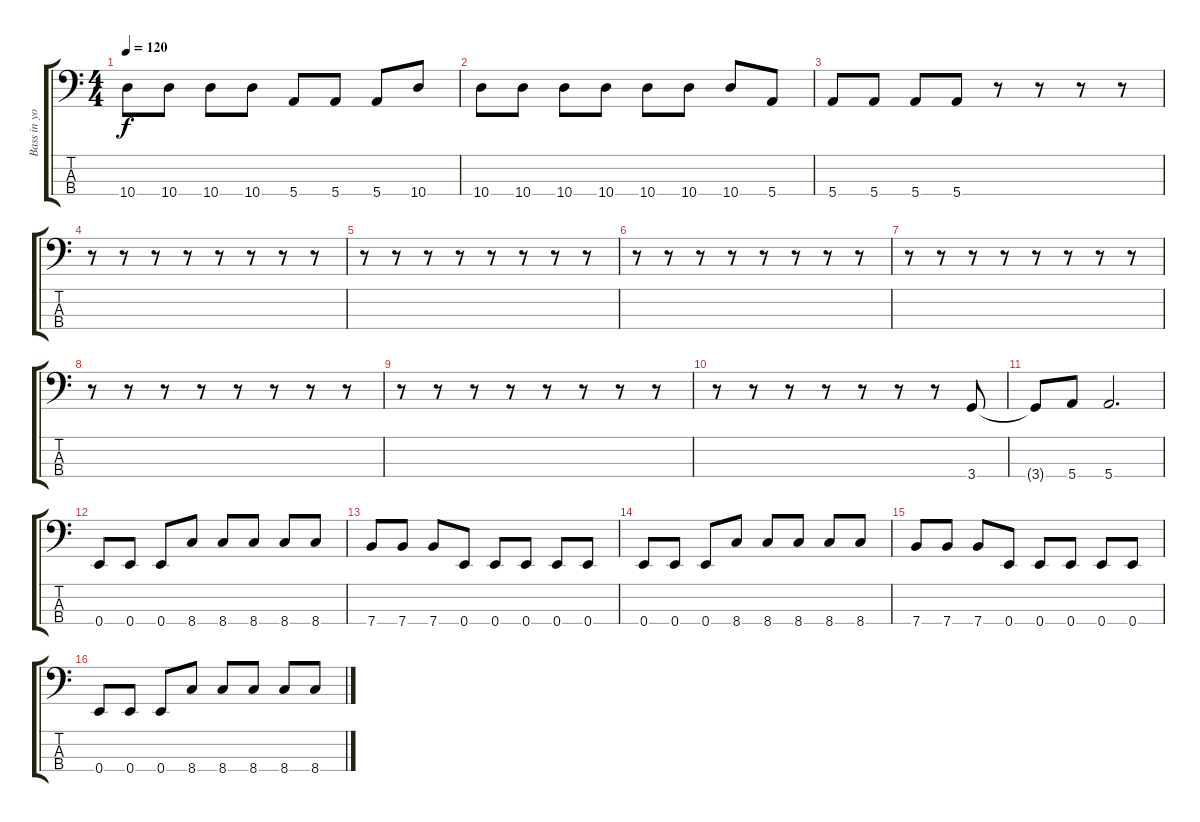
\track ("Bass in your face" "Bass in yo") {instrument electricbasspick}
\staff {score tabs}
\tuning (G2 D2 A1 E1) {hide}
\ts (4 4)
\tempo 120
\clef f4
\ks c
10.4.8{dy f} 10.4.8 10.4.8 10.4.8 5.4.8 5.4.8 5.4.8 10.4.8 |
10.4.8 10.4.8 10.4.8 10.4.8 10.4.8 10.4.8 10.4.8 5.4.8 |
5.4.8 5.4.8 5.4.8 5.4.8 r.8 r.8 r.8 r.8 |
r.8 r.8 r.8 r.8 r.8 r.8 r.8 r.8 |
r.8 r.8 r.8 r.8 r.8 r.8 r.8 r.8 |
r.8 r.8 r.8 r.8 r.8 r.8 r.8 r.8 |
r.8 r.8 r.8 r.8 r.8 r.8 r.8 r.8 |
r.8 r.8 r.8 r.8 r.8 r.8 r.8 r.8 |
r.8 r.8 r.8 r.8 r.8 r.8 r.8 r.8 |
r.8 r.8 r.8 r.8 r.8 r.8 r.8 3.4.8 |
3.4{t}.8 5.4.8 5.4.2{d} |
0.4.8 0.4.8 0.4.8 8.4.8 8.4.8 8.4.8 8.4.8 8.4.8 |
7.4.8 7.4.8 7.4.8 0.4.8 0.4.8 0.4.8 0.4.8 0.4.8 |
0.4.8 0.4.8 0.4.8 8.4.8 8.4.8 8.4.8 8.4.8 8.4.8 |
7.4.8 7.4.8 7.4.8 0.4.8 0.4.8 0.4.8 0.4.8 0.4.8 |
0.4.8 0.4.8 0.4.8 8.4.8 8.4.8 8.4.8 8.4.8 8.4.8
